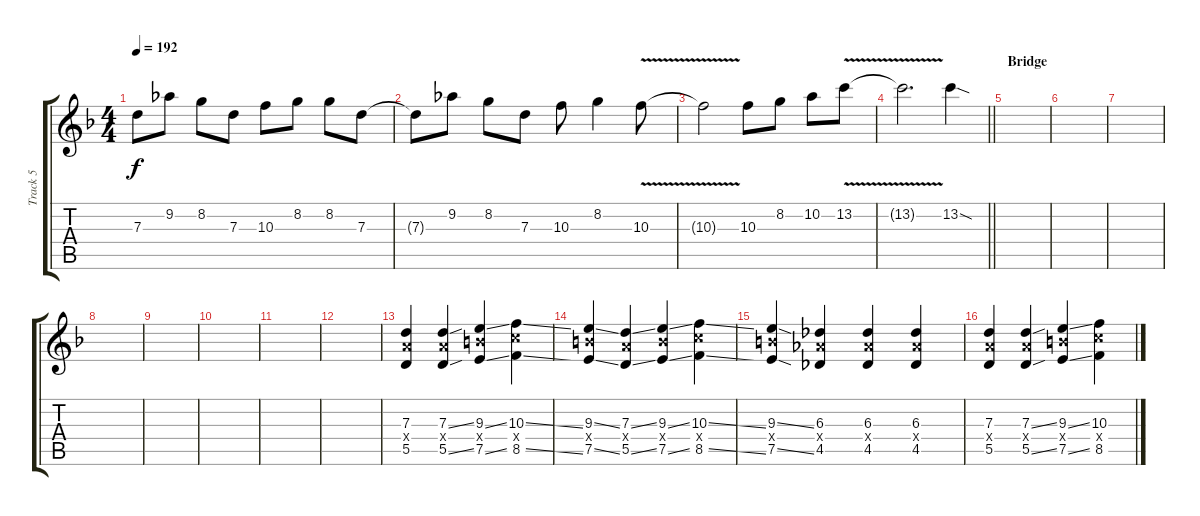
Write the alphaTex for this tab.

\track ("Track 5" "Track 5") {instrument distortionguitar}
\staff {score tabs}
\tuning (E4 B3 G3 D3 A2 D2) {hide}
\ts (4 4)
\tempo 192
\clef g2
\ks f
7.3.8{dy f} 9.2.8 8.2.8 7.3.8 10.3.8 8.2.8 8.2.8 7.3.8 |
7.3{t}.8 9.2.8 8.2.8 7.3.8 10.3.8 8.2.4 10.3{v}.8 |
10.3{t}.2 10.3.8 8.2.8 10.2.8 13.2{v}.8 |
\barLineRight lightlight
13.2{t}.2{d} 13.2{sod}.4 |
\section ("" "Bridge")
|
|
|
|
|
|
|
|
(7.3 7.4{x} 5.5).4 (7.3{ss} 7.4{x} 5.5{ss}).4 (9.3{ss} 9.4{x} 7.5{ss}).4 (10.3{ss} 10.4{x} 8.5{ss}).4 |
(9.3{ss} 9.4{x} 7.5{ss}).4 (7.3{ss} 7.4{x} 5.5{ss}).4 (9.3{ss} 9.4{x} 7.5{ss}).4 (10.3{ss} 10.4{x} 8.5{ss}).4 |
(9.3{ss} 9.4{x} 7.5{ss}).4 (6.3 6.4{x} 4.5).4 (6.3 6.4{x} 4.5).4 (6.3 6.4{x} 4.5).4 |
(7.3 7.4{x} 5.5).4 (7.3{ss} 7.4{x} 5.5{ss}).4 (9.3{ss} 9.4{x} 7.5{ss}).4 (10.3{ss} 10.4{x} 8.5{ss}).4
